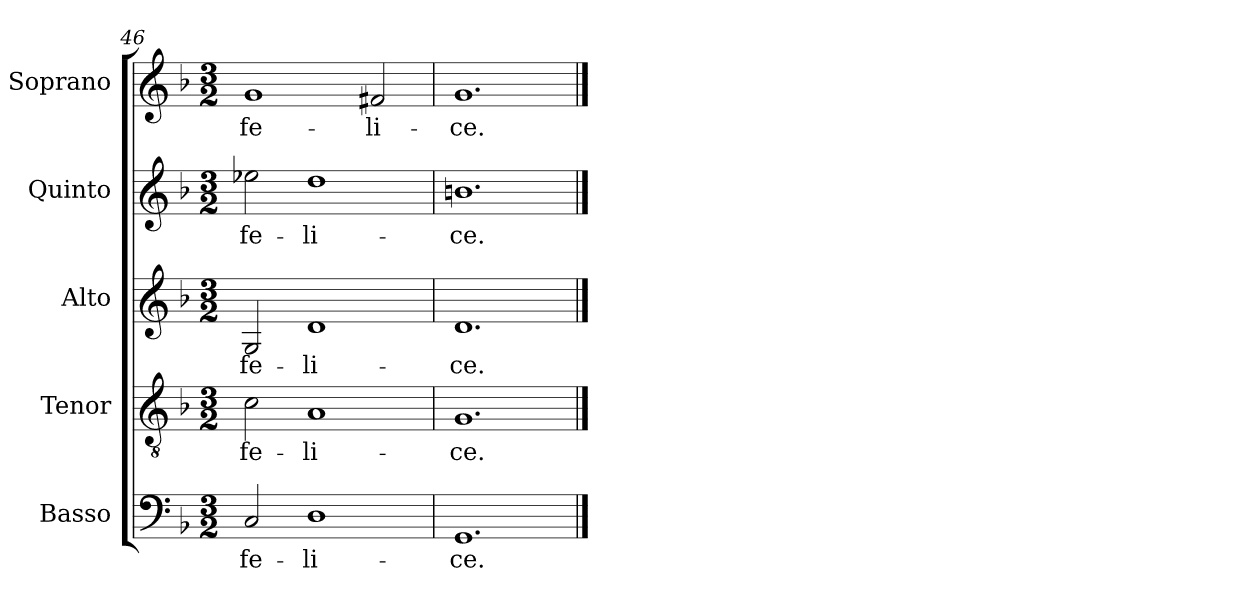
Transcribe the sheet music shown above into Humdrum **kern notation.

**kern	**text	**kern	**text	**kern	**text	**kern	**text	**kern	**text
*part5	*part5	*part4	*part4	*part3	*part3	*part2	*part2	*part1	*part1
*staff5	*staff5	*staff4	*staff4	*staff3	*staff3	*staff2	*staff2	*staff1	*staff1
*I"Basso	*	*I"Tenor	*	*I"Alto	*	*I"Quinto	*	*I"Soprano	*
*	*	*I'T.	*	*I'A.	*	*	*	*I'Sop.	*
*clefF4	*	*clefGv2	*	*clefG2	*	*clefG2	*	*clefG2	*
*	*	*ITrd7c12	*	*	*	*	*	*	*
*k[b-]	*	*k[b-]	*	*k[b-]	*	*k[b-]	*	*k[b-]	*
*F:	*	*F:	*	*F:	*	*F:	*	*F:	*
*M3/2	*	*M3/2	*	*M3/2	*	*M3/2	*	*M3/2	*
=46	=46	=46	=46	=46	=46	=46	=46	=46	=46
!	!LO:LY:b:color=#000000	!	!	!	!	!	!	!	!
!	!	!	!LO:LY:b:color=#000000	!	!	!	!	!	!
!	!	!	!	!	!LO:LY:b:color=#000000	!	!	!	!
!	!	!	!	!	!	!	!LO:LY:b:color=#000000	!	!
!	!	!	!	!	!	!	!	!	!LO:LY:b:color=#000000
2Ci/	fe-	2Ci\	fe-	2Gi/	fe-	2ee-Xi\	fe-	1gi	fe-
!	!LO:LY:b:color=#000000	!	!	!	!	!	!	!	!
!	!	!	!LO:LY:b:color=#000000	!	!	!	!	!	!
!	!	!	!	!	!LO:LY:b:color=#000000	!	!	!	!
!	!	!	!	!	!	!	!LO:LY:b:color=#000000	!	!
1Di	-li-	1AAi	-li-	1di	-li-	1ddi	-li-	.	.
!	!	!	!	!	!	!	!	!	!LO:LY:b:color=#000000
.	.	.	.	.	.	.	.	2f#Xi/	-li-
=47	=47	=47	=47	=47	=47	=47	=47	=47	=47
!	!LO:LY:b:color=#000000	!	!	!	!	!	!	!	!
!	!	!	!LO:LY:b:color=#000000	!	!	!	!	!	!
!	!	!	!	!	!LO:LY:b:color=#000000	!	!	!	!
!	!	!	!	!	!	!	!LO:LY:b:color=#000000	!	!
!	!	!	!	!	!	!	!	!	!LO:LY:b:color=#000000
1.GGi	-ce.	1.GGi	-ce.	1.di	-ce.	1.bni	-ce.	1.gi	-ce.
==	==	==	==	==	==	==	==	==	==
*-	*-	*-	*-	*-	*-	*-	*-	*-	*-
